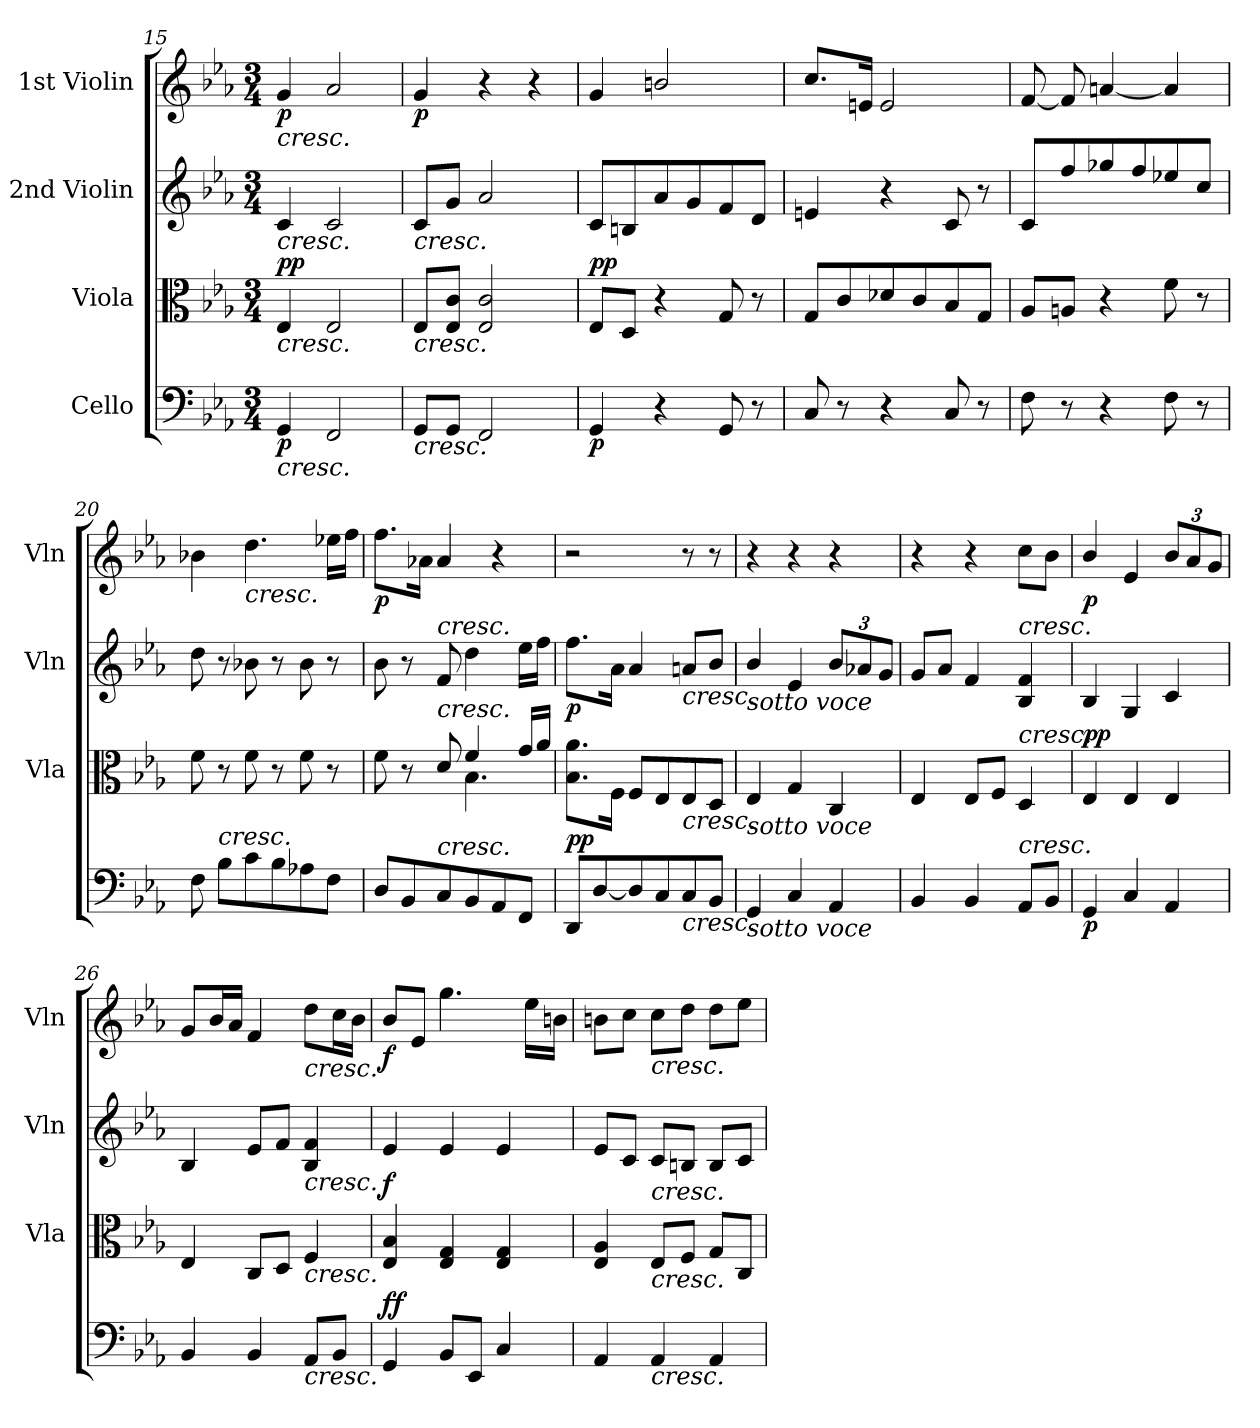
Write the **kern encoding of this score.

**kern	**dynam	**kern	**dynam	**kern	**dynam	**kern	**dynam
*part4	*part4	*part3	*part3	*part2	*part2	*part1	*part1
*staff4	*staff4	*staff3	*staff3	*staff2	*staff2	*staff1	*staff1
*I"Cello	*	*I"Viola	*	*I"2nd Violin	*	*I"1st Violin	*
*	*	*I'Vla	*	*I'Vln	*	*I'Vln	*
*clefF4	*	*clefC3	*	*clefG2	*	*clefG2	*
*k[b-e-a-]	*	*k[b-e-a-]	*	*k[b-e-a-]	*	*k[b-e-a-]	*
*E-:	*	*E-:	*	*E-:	*	*E-:	*
*M3/4	*	*M3/4	*	*M3/4	*	*M3/4	*
=15	=15	=15	=15	=15	=15	=15	=15
!	!	!	!	!	!	!LO:TX:b:i:t=cresc.	!
!	!	!	!	!LO:TX:b:i:t=cresc.	!	!	!
!	!	!LO:TX:b:i:t=cresc.	!	!	!	!	!
!LO:TX:b:i:t=cresc.	!	!	!	!	!	!	!
!	!LO:DY:b	!	!LO:DY:a	!	!	!	!
!	!	!	!LO:DY:n=1:b	!	!	!	!LO:DY:b
4GG/	p	4E-/	p p	4c/	.	4g/	p
2FF/	.	2E-/	.	2c/	.	2a-/	.
!!LO:LB:g=z
=16	=16	=16	=16	=16	=16	=16	=16
!	!	!	!	!LO:TX:b:i:t=cresc.	!	!	!
!	!	!LO:TX:b:i:t=cresc.	!	!	!	!	!
!LO:TX:b:i:t=cresc.	!	!	!	!	!	!	!
!	!	!	!	!	!	!	!LO:DY:b
8GG/L	.	8E-/L	.	8c/L	.	4g/	p
8GG/J	.	8E-/ 8c/J	.	8g/J	.	.	.
2FF/	.	2E-/ 2c/	.	2a-/	.	4r	.
.	.	.	.	.	.	4r	.
=17	=17	=17	=17	=17	=17	=17	=17
!	!LO:DY:b	!	!LO:DY:b	!	!	!	!
!	!	!	!LO:DY:n=1:a	!	!	!	!
4GG/	p	8E-/L	p p	8c/L	.	4g/	.
.	.	8D/J	.	8Bn/	.	.	.
4r	.	4r	.	8a-/	.	2bn/	.
.	.	.	.	8g/	.	.	.
8GG/	.	8G/	.	8f/	.	.	.
8r	.	8r	.	8d/J	.	.	.
=18	=18	=18	=18	=18	=18	=18	=18
8C/	.	8G/L	.	4en/	.	8.cc/L	.
8r	.	8c/	.	.	.	.	.
.	.	.	.	.	.	16en/Jk	.
4r	.	8d-X/	.	4r	.	2e/	.
.	.	8c/	.	.	.	.	.
8C/	.	8B-/	.	8c/	.	.	.
8r	.	8G/J	.	8r	.	.	.
=19	=19	=19	=19	=19	=19	=19	=19
8F\	.	8A-/L	.	8c/L	.	[8f/	.
8r	.	8An/J	.	8ff/	.	8f/]	.
4r	.	4r	.	8gg-X/	.	[4an/	.
.	.	.	.	8ff/	.	.	.
8F\	.	8f\	.	8ee-X/	.	4a/]	.
8r	.	8r	.	8cc/J	.	.	.
=20	=20	=20	=20	=20	=20	=20	=20
8F\	.	8f\	.	8dd\	.	4b-X\	.
!LO:TX:a:i:t=cresc.	!	!	!	!	!	!	!
8B-\L	.	8r	.	8r	.	.	.
!	!	!	!	!	!	!LO:TX:b:i:t=cresc.	!
8c\	.	8f\	.	8b-X\	.	4.dd\	.
8B-\	.	8r	.	8r	.	.	.
8A-X\	.	8f\	.	8b-\	.	.	.
8F\J	.	8r	.	8r	.	16ee-X\LL	.
.	.	.	.	.	.	16ff\JJ	.
=21	=21	=21	=21	=21	=21	=21	=21
*	*	*^	*	*	*	*	*
!	!	!	!	!	!	!	!	!LO:DY:b
8D/L	.	8f\	4.ryy	.	8b-\	.	8.ff\L	p
8BB-/	.	8r	.	.	8r	.	.	.
.	.	.	.	.	.	.	16a-X\Jk	.
!	!	!	!	!	!LO:TX:a:i:t=cresc.	!	!	!
!	!	!LO:TX:a:i:t=cresc.	!	!	!	!	!	!
!LO:TX:a:i:t=cresc.	!	!	!	!	!	!	!	!
8C/	.	8d/	.	.	8f/	.	4a-/	.
8BB-/	.	4f/	4.B-\	.	4dd\	.	.	.
8AA-/	.	.	.	.	.	.	4r	.
8FF/J	.	16g/LL	.	.	16ee-\LL	.	.	.
.	.	16a-/JJ	.	.	16ff\JJ	.	.	.
*	*	*v	*v	*	*	*	*	*
!!LO:LB:g=z
=22	=22	=22	=22	=22	=22	=22	=22
!	!LO:DY:b	!	!	!	!	!	!
!	!LO:DY:n=1:a	!	!	!	!LO:DY:b	!	!
8DD/L	p p	8.B-\ 8.a-\L	.	8.ff\L	p	2r	.
[8D/	.	.	.	.	.	.	.
.	.	16F\Jk	.	16a-\Jk	.	.	.
8D/]	.	8F/L	.	4a-/	.	.	.
8C/	.	8E-/	.	.	.	.	.
!	!	!	!	!LO:TX:b:i:t=cresc.	!	!	!
!	!	!LO:TX:b:i:t=cresc.	!	!	!	!	!
!LO:TX:b:i:t=cresc.	!	!	!	!	!	!	!
8C/	.	8E-/	.	8an/L	.	8r	.
8BB-/J	.	8D/J	.	8b-/J	.	8r	.
=23	=23	=23	=23	=23	=23	=23	=23
!	!	!	!	!LO:TX:b:i:t=sotto voce	!	!	!
!	!	!LO:TX:b:i:t=sotto voce	!	!	!	!	!
!LO:TX:b:i:t=sotto voce	!	!	!	!	!	!	!
4GG/	.	4E-/	.	4b-/	.	4r	.
4C/	.	4G/	.	4e-/	.	4r	.
*	*	*	*	*Xbrackettup	*	*	*
4AA-/	.	4C/	.	12b-/L	.	4r	.
.	.	.	.	12a-X/	.	.	.
.	.	.	.	12g/J	.	.	.
=24	=24	=24	=24	=24	=24	=24	=24
4BB-/	.	4E-/	.	8g/L	.	4r	.
.	.	.	.	8a-/J	.	.	.
4BB-/	.	8E-/L	.	4f/	.	4r	.
.	.	8F/J	.	.	.	.	.
!	!	!	!	!LO:TX:a:i:t=cresc.	!	!	!
!	!	!LO:TX:a:i:t=cresc.	!	!	!	!	!
!LO:TX:a:i:t=cresc.	!	!	!	!	!	!	!
8AA-/L	.	4D/	.	4B-/ 4f/	.	8cc\L	.
8BB-/J	.	.	.	.	.	8b-\J	.
=25	=25	=25	=25	=25	=25	=25	=25
!	!LO:DY:b	!	!LO:DY:a	!	!	!	!
!	!	!	!LO:DY:n=1:b	!	!	!	!LO:DY:b
4GG/	p	4E-/	p p	4B-/	.	4b-/	p
4C/	.	4E-/	.	4G/	.	4e-/	.
*	*	*	*	*	*	*Xbrackettup	*
4AA-/	.	4E-/	.	4c/	.	12b-/L	.
.	.	.	.	.	.	12a-/	.
.	.	.	.	.	.	12g/J	.
=26	=26	=26	=26	=26	=26	=26	=26
4BB-/	.	4E-/	.	4B-/	.	8g/L	.
.	.	.	.	.	.	16b-/L	.
.	.	.	.	.	.	16a-/JJ	.
4BB-/	.	8C/L	.	8e-/L	.	4f/	.
.	.	8D/J	.	8f/J	.	.	.
!	!	!	!	!	!	!LO:TX:b:i:t=cresc.	!
!	!	!	!	!LO:TX:b:i:t=cresc.	!	!	!
!	!	!LO:TX:b:i:t=cresc.	!	!	!	!	!
!LO:TX:b:i:t=cresc.	!	!	!	!	!	!	!
8AA-/L	.	4F/	.	4B-/ 4f/	.	8dd\L	.
8BB-/J	.	.	.	.	.	16cc\L	.
.	.	.	.	.	.	16b-\JJ	.
=27	=27	=27	=27	=27	=27	=27	=27
!	!LO:DY:b	!	!	!	!	!	!
!	!LO:DY:n=1:a	!	!LO:DY:a	!	!	!	!LO:DY:b
4GG/	f f	4E-/ 4B-/	f	4e-/	.	8b-/L	f
.	.	.	.	.	.	8e-/J	.
8BB-/L	.	4E-/ 4G/	.	4e-/	.	4.gg\	.
8EE-/J	.	.	.	.	.	.	.
4C/	.	4E-/ 4G/	.	4e-/	.	.	.
.	.	.	.	.	.	16ee-\LL	.
.	.	.	.	.	.	16bn\JJ	.
!!LO:PB:g=z
=28	=28	=28	=28	=28	=28	=28	=28
4AA-/	.	4E-/ 4A-/	.	8e-/L	.	8bn\L	.
.	.	.	.	8c/J	.	8cc\J	.
!	!	!	!	!	!	!LO:TX:b:i:t=cresc.	!
!	!	!	!	!LO:TX:b:i:t=cresc.	!	!	!
!	!	!LO:TX:b:i:t=cresc.	!	!	!	!	!
!LO:TX:b:i:t=cresc.	!	!	!	!	!	!	!
4AA-/	.	8E-/L	.	8c/L	.	8cc\L	.
.	.	8F/J	.	8Bn/J	.	8dd\J	.
4AA-/	.	8G/L	.	8B/L	.	8dd\L	.
.	.	8C/J	.	8c/J	.	8ee-\J	.
=	=	=	=	=	=	=	=
*-	*-	*-	*-	*-	*-	*-	*-
